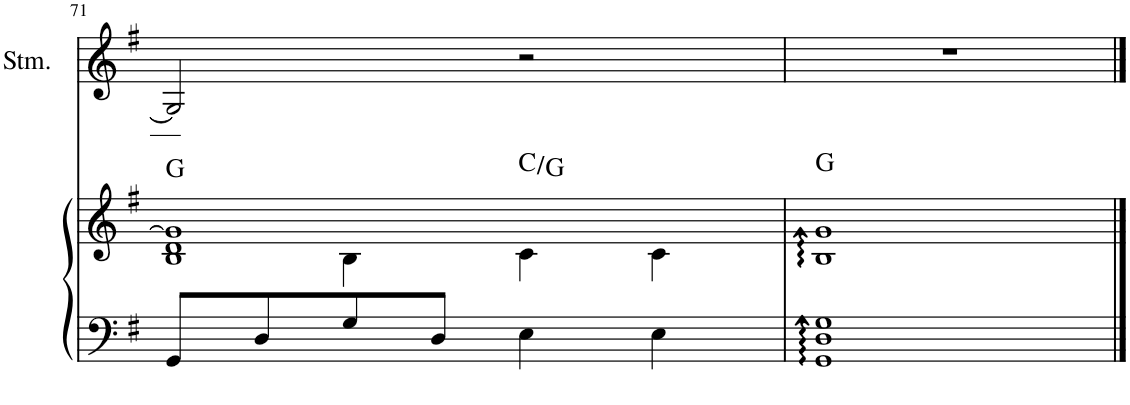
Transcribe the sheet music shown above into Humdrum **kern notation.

**kern	**kern	**harte	**kern
*part2	*part2	*part2	*part1
*staff3	*staff2	*	*staff1
*I"Piano	*	*	*I"Stem
*I'Pno	*	*	*I'Stm.
!!LO:PB:g=z
*clefF4	*clefG2	*	*clefG2
*k[f#]	*k[f#]	*	*k[f#]
*M4/4	*M4/4	*	*M4/4
=71	=71	=71	=71
*	*^	*	*
8GG/L	1B 1d 1g]	4ryy	G:maj	2G/]
8D/	.	.	.	.
8G/	.	4B\	.	.
8D/J	.	.	.	.
4E\	.	4c\	C:maj/5	2r
4E\	.	4c\	.	.
*	*v	*v	*	*
=72	=72	=72	=72
1GG: 1D: 1G:	1B: 1g:	.	1r
==	==	==	==
*-	*-	*-	*-
